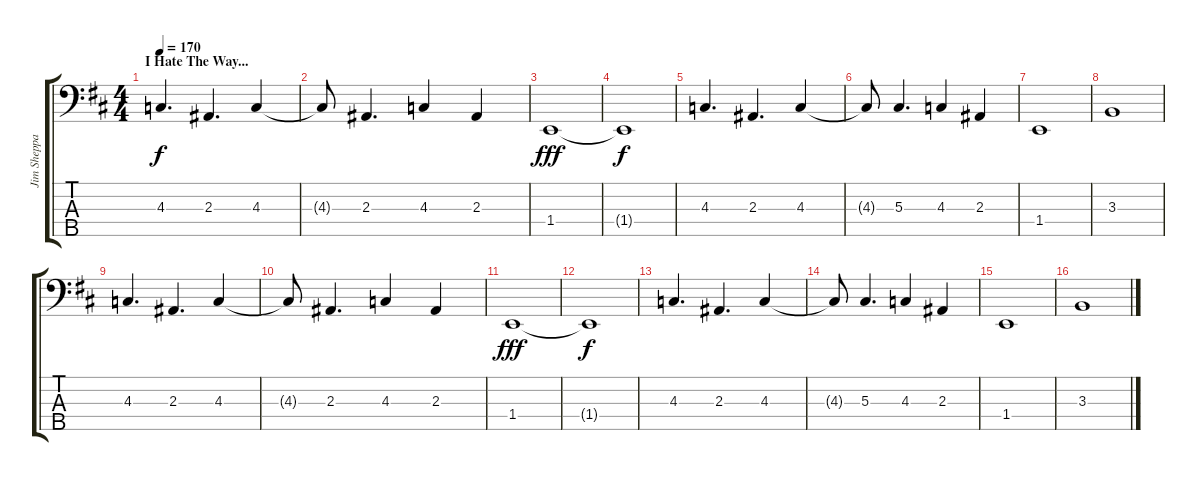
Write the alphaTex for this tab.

\track ("Jim Sheppard" "Jim Sheppa") {instrument electricbasspick}
\staff {score tabs}
\tuning (Gb2 Db2 Ab1 Eb1 Bb0) {hide}
\ts (4 4)
\section ("" "I Hate The Way...")
\tempo 170
\clef f4
\ks d
4.3.4{d dy f} 2.3.4{d} 4.3.4 |
4.3{t}.8 2.3.4{d} 4.3.4 2.3.4 |
1.4.1{dy fff} |
1.4{t}.1{dy f} |
4.3.4{d} 2.3.4{d} 4.3.4 |
4.3{t}.8 5.3.4{d} 4.3.4 2.3.4 |
1.4.1 |
3.3.1 |
4.3.4{d} 2.3.4{d} 4.3.4 |
4.3{t}.8 2.3.4{d} 4.3.4 2.3.4 |
1.4.1{dy fff} |
1.4{t}.1{dy f} |
4.3.4{d} 2.3.4{d} 4.3.4 |
4.3{t}.8 5.3.4{d} 4.3.4 2.3.4 |
1.4.1 |
3.3.1
